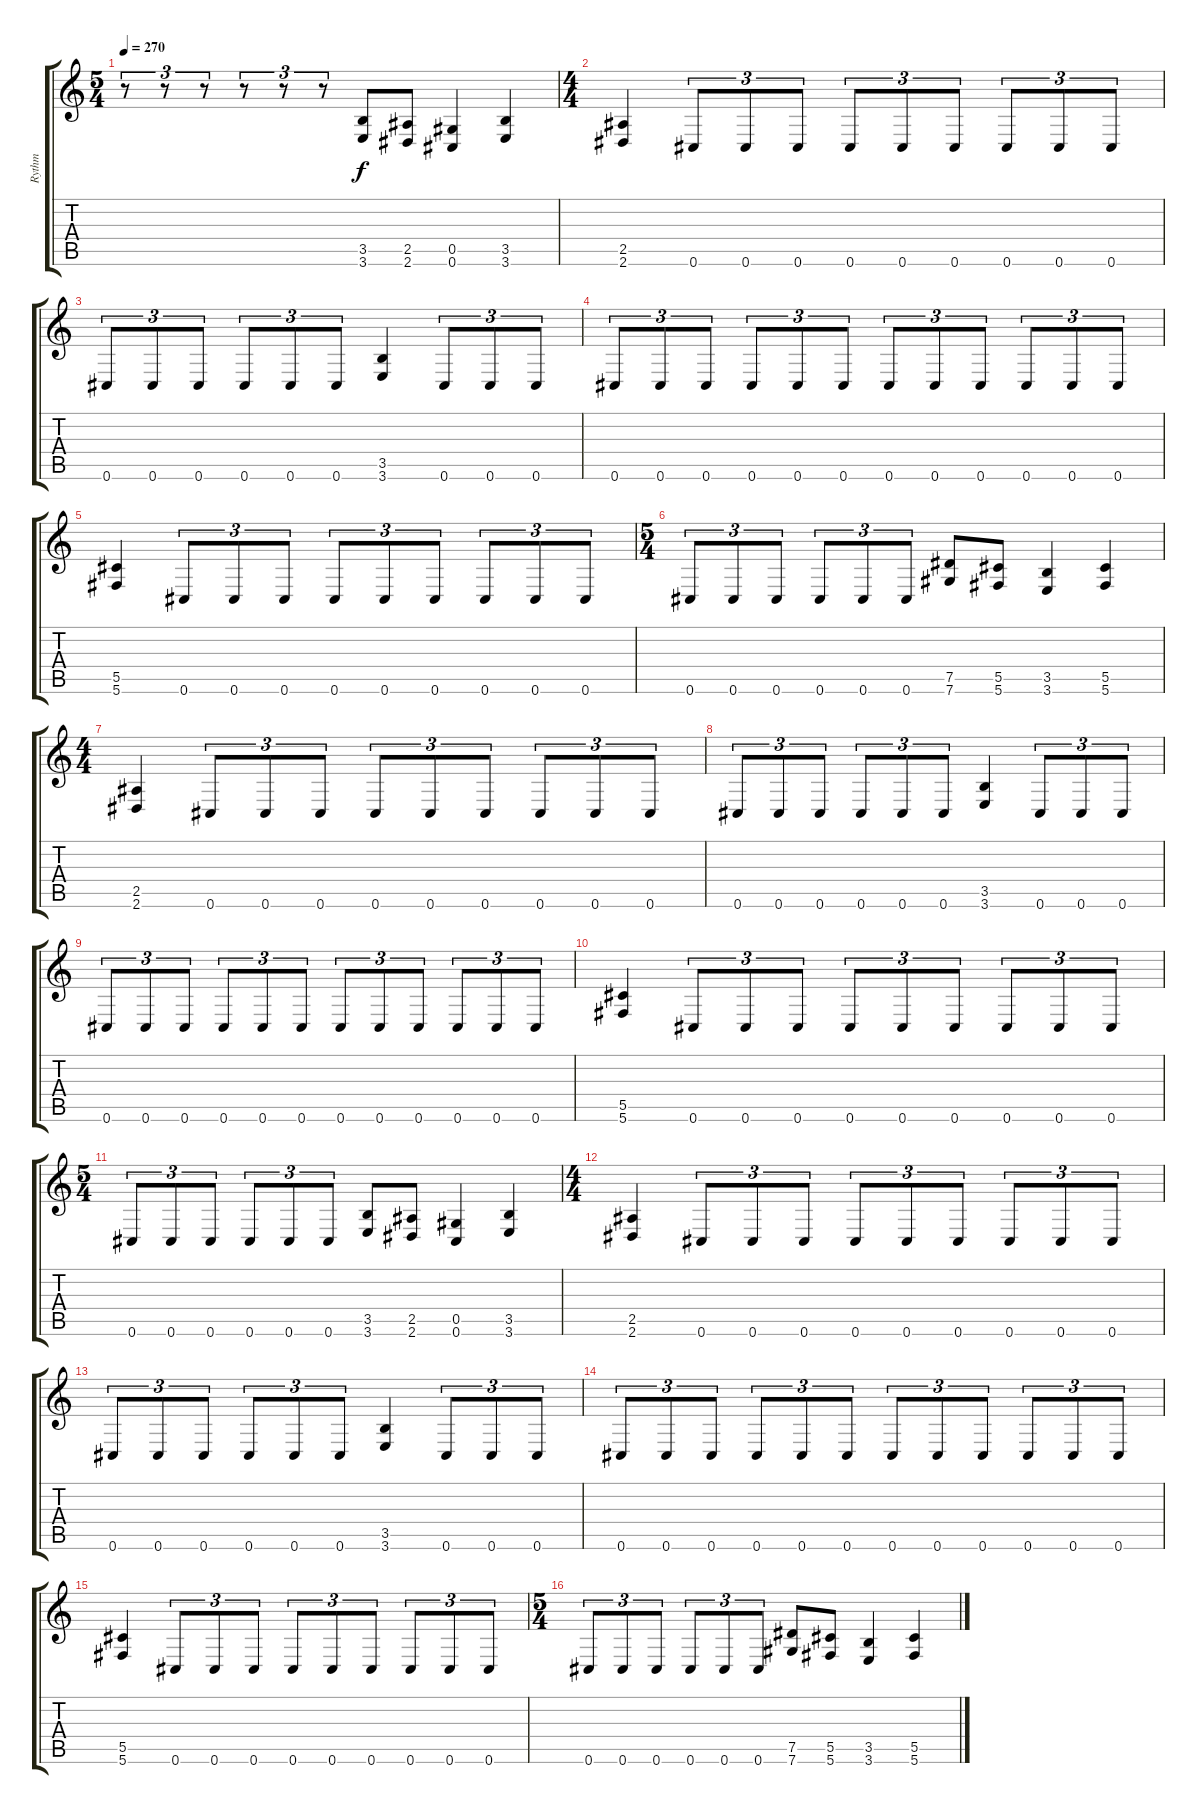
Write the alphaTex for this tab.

\track ("Rythm" "Rythm") {instrument distortionguitar}
\staff {score tabs}
\tuning (Eb4 Bb3 Gb3 Db3 Ab2 Db2) {hide}
\ts (5 4)
\tempo 270
\clef g2
\ks c
r.8{tu (3 2) dy f} r.8{tu (3 2)} r.8{tu (3 2)} r.8{tu (3 2)} r.8{tu (3 2)} r.8{tu (3 2)} (3.5 3.6).8 (2.5 2.6).8 (0.5 0.6).4 (3.5 3.6).4 |
\ts (4 4)
(2.5 2.6).4 0.6.8{tu (3 2)} 0.6.8{tu (3 2)} 0.6.8{tu (3 2)} 0.6.8{tu (3 2)} 0.6.8{tu (3 2)} 0.6.8{tu (3 2)} 0.6.8{tu (3 2)} 0.6.8{tu (3 2)} 0.6.8{tu (3 2)} |
0.6.8{tu (3 2)} 0.6.8{tu (3 2)} 0.6.8{tu (3 2)} 0.6.8{tu (3 2)} 0.6.8{tu (3 2)} 0.6.8{tu (3 2)} (3.5 3.6).4 0.6.8{tu (3 2)} 0.6.8{tu (3 2)} 0.6.8{tu (3 2)} |
0.6.8{tu (3 2)} 0.6.8{tu (3 2)} 0.6.8{tu (3 2)} 0.6.8{tu (3 2)} 0.6.8{tu (3 2)} 0.6.8{tu (3 2)} 0.6.8{tu (3 2)} 0.6.8{tu (3 2)} 0.6.8{tu (3 2)} 0.6.8{tu (3 2)} 0.6.8{tu (3 2)} 0.6.8{tu (3 2)} |
(5.5 5.6).4 0.6.8{tu (3 2)} 0.6.8{tu (3 2)} 0.6.8{tu (3 2)} 0.6.8{tu (3 2)} 0.6.8{tu (3 2)} 0.6.8{tu (3 2)} 0.6.8{tu (3 2)} 0.6.8{tu (3 2)} 0.6.8{tu (3 2)} |
\ts (5 4)
0.6.8{tu (3 2)} 0.6.8{tu (3 2)} 0.6.8{tu (3 2)} 0.6.8{tu (3 2)} 0.6.8{tu (3 2)} 0.6.8{tu (3 2)} (7.5 7.6).8 (5.5 5.6).8 (3.5 3.6).4 (5.5 5.6).4 |
\ts (4 4)
(2.5 2.6).4 0.6.8{tu (3 2)} 0.6.8{tu (3 2)} 0.6.8{tu (3 2)} 0.6.8{tu (3 2)} 0.6.8{tu (3 2)} 0.6.8{tu (3 2)} 0.6.8{tu (3 2)} 0.6.8{tu (3 2)} 0.6.8{tu (3 2)} |
0.6.8{tu (3 2)} 0.6.8{tu (3 2)} 0.6.8{tu (3 2)} 0.6.8{tu (3 2)} 0.6.8{tu (3 2)} 0.6.8{tu (3 2)} (3.5 3.6).4 0.6.8{tu (3 2)} 0.6.8{tu (3 2)} 0.6.8{tu (3 2)} |
0.6.8{tu (3 2)} 0.6.8{tu (3 2)} 0.6.8{tu (3 2)} 0.6.8{tu (3 2)} 0.6.8{tu (3 2)} 0.6.8{tu (3 2)} 0.6.8{tu (3 2)} 0.6.8{tu (3 2)} 0.6.8{tu (3 2)} 0.6.8{tu (3 2)} 0.6.8{tu (3 2)} 0.6.8{tu (3 2)} |
(5.5 5.6).4 0.6.8{tu (3 2)} 0.6.8{tu (3 2)} 0.6.8{tu (3 2)} 0.6.8{tu (3 2)} 0.6.8{tu (3 2)} 0.6.8{tu (3 2)} 0.6.8{tu (3 2)} 0.6.8{tu (3 2)} 0.6.8{tu (3 2)} |
\ts (5 4)
0.6.8{tu (3 2)} 0.6.8{tu (3 2)} 0.6.8{tu (3 2)} 0.6.8{tu (3 2)} 0.6.8{tu (3 2)} 0.6.8{tu (3 2)} (3.5 3.6).8 (2.5 2.6).8 (0.5 0.6).4 (3.5 3.6).4 |
\ts (4 4)
(2.5 2.6).4 0.6.8{tu (3 2)} 0.6.8{tu (3 2)} 0.6.8{tu (3 2)} 0.6.8{tu (3 2)} 0.6.8{tu (3 2)} 0.6.8{tu (3 2)} 0.6.8{tu (3 2)} 0.6.8{tu (3 2)} 0.6.8{tu (3 2)} |
0.6.8{tu (3 2)} 0.6.8{tu (3 2)} 0.6.8{tu (3 2)} 0.6.8{tu (3 2)} 0.6.8{tu (3 2)} 0.6.8{tu (3 2)} (3.5 3.6).4 0.6.8{tu (3 2)} 0.6.8{tu (3 2)} 0.6.8{tu (3 2)} |
0.6.8{tu (3 2)} 0.6.8{tu (3 2)} 0.6.8{tu (3 2)} 0.6.8{tu (3 2)} 0.6.8{tu (3 2)} 0.6.8{tu (3 2)} 0.6.8{tu (3 2)} 0.6.8{tu (3 2)} 0.6.8{tu (3 2)} 0.6.8{tu (3 2)} 0.6.8{tu (3 2)} 0.6.8{tu (3 2)} |
(5.5 5.6).4 0.6.8{tu (3 2)} 0.6.8{tu (3 2)} 0.6.8{tu (3 2)} 0.6.8{tu (3 2)} 0.6.8{tu (3 2)} 0.6.8{tu (3 2)} 0.6.8{tu (3 2)} 0.6.8{tu (3 2)} 0.6.8{tu (3 2)} |
\ts (5 4)
0.6.8{tu (3 2)} 0.6.8{tu (3 2)} 0.6.8{tu (3 2)} 0.6.8{tu (3 2)} 0.6.8{tu (3 2)} 0.6.8{tu (3 2)} (7.5 7.6).8 (5.5 5.6).8 (3.5 3.6).4 (5.5 5.6).4
